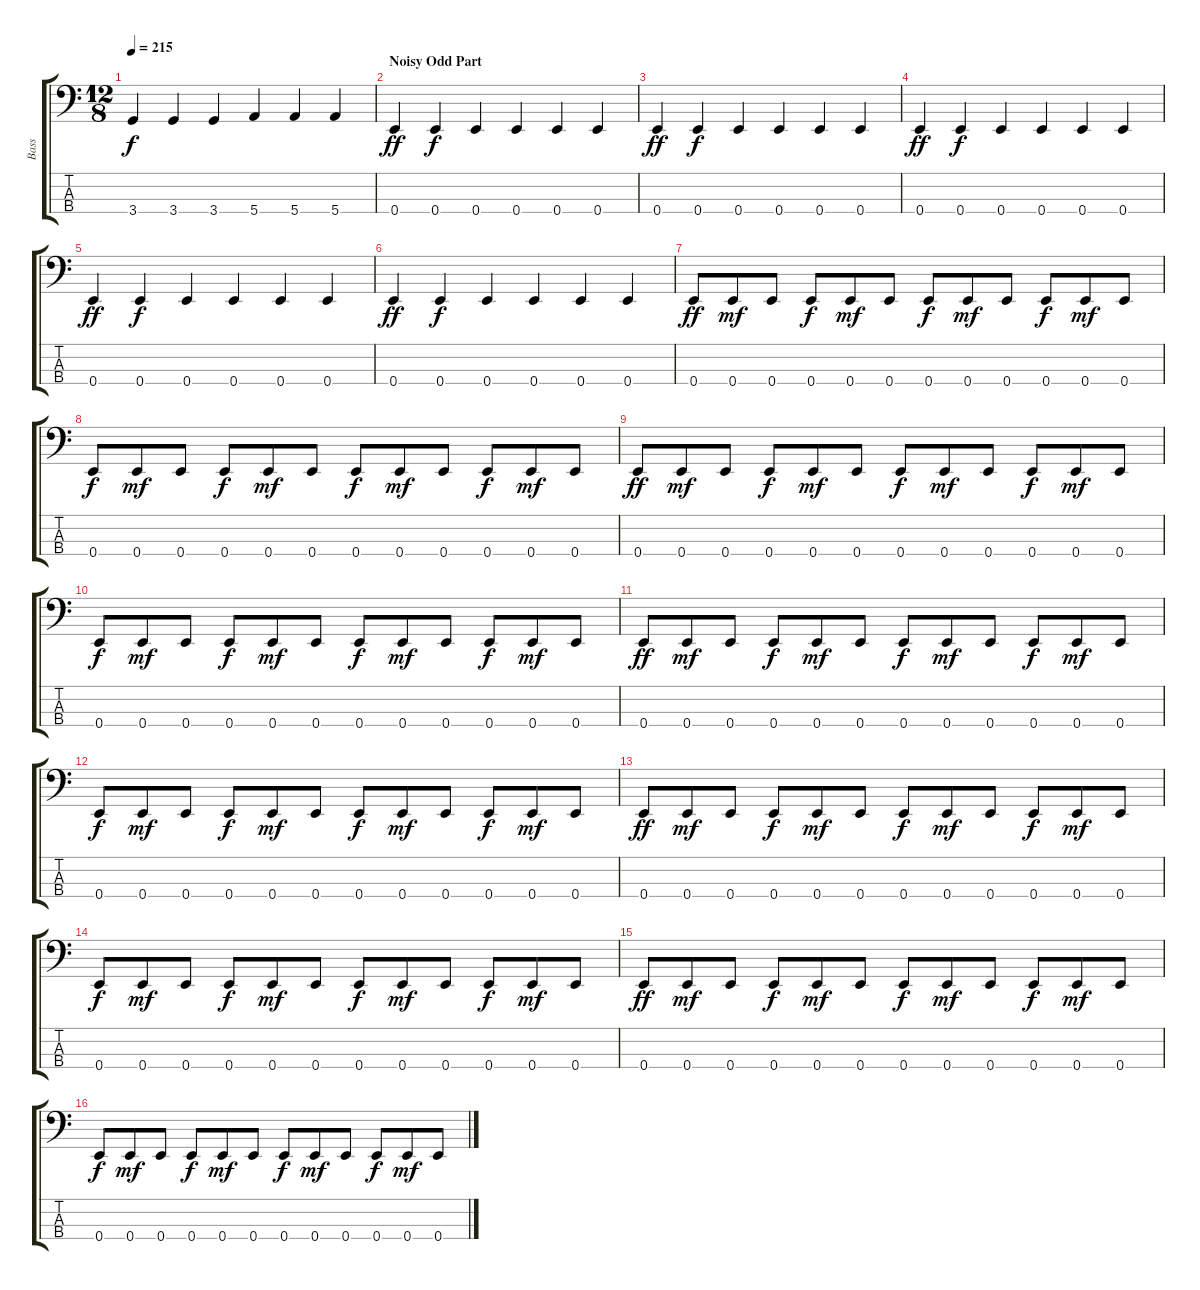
\track ("Bass" "Bass") {instrument electricbassfinger}
\staff {score tabs}
\tuning (G2 D2 A1 E1) {hide}
\ts (12 8)
\tempo 215
\clef f4
\ks c
3.4.4{dy f} 3.4.4 3.4.4 5.4.4 5.4.4 5.4.4 |
\section ("" "Noisy Odd Part")
0.4.4{dy ff} 0.4.4{dy f} 0.4.4 0.4.4 0.4.4 0.4.4 |
0.4.4{dy ff} 0.4.4{dy f} 0.4.4 0.4.4 0.4.4 0.4.4 |
0.4.4{dy ff} 0.4.4{dy f} 0.4.4 0.4.4 0.4.4 0.4.4 |
0.4.4{dy ff} 0.4.4{dy f} 0.4.4 0.4.4 0.4.4 0.4.4 |
0.4.4{dy ff} 0.4.4{dy f} 0.4.4 0.4.4 0.4.4 0.4.4 |
0.4.8{dy ff} 0.4.8{dy mf} 0.4.8 0.4.8{dy f} 0.4.8{dy mf} 0.4.8 0.4.8{dy f} 0.4.8{dy mf} 0.4.8 0.4.8{dy f} 0.4.8{dy mf} 0.4.8 |
0.4.8{dy f} 0.4.8{dy mf} 0.4.8 0.4.8{dy f} 0.4.8{dy mf} 0.4.8 0.4.8{dy f} 0.4.8{dy mf} 0.4.8 0.4.8{dy f} 0.4.8{dy mf} 0.4.8 |
0.4.8{dy ff} 0.4.8{dy mf} 0.4.8 0.4.8{dy f} 0.4.8{dy mf} 0.4.8 0.4.8{dy f} 0.4.8{dy mf} 0.4.8 0.4.8{dy f} 0.4.8{dy mf} 0.4.8 |
0.4.8{dy f} 0.4.8{dy mf} 0.4.8 0.4.8{dy f} 0.4.8{dy mf} 0.4.8 0.4.8{dy f} 0.4.8{dy mf} 0.4.8 0.4.8{dy f} 0.4.8{dy mf} 0.4.8 |
0.4.8{dy ff} 0.4.8{dy mf} 0.4.8 0.4.8{dy f} 0.4.8{dy mf} 0.4.8 0.4.8{dy f} 0.4.8{dy mf} 0.4.8 0.4.8{dy f} 0.4.8{dy mf} 0.4.8 |
0.4.8{dy f} 0.4.8{dy mf} 0.4.8 0.4.8{dy f} 0.4.8{dy mf} 0.4.8 0.4.8{dy f} 0.4.8{dy mf} 0.4.8 0.4.8{dy f} 0.4.8{dy mf} 0.4.8 |
0.4.8{dy ff} 0.4.8{dy mf} 0.4.8 0.4.8{dy f} 0.4.8{dy mf} 0.4.8 0.4.8{dy f} 0.4.8{dy mf} 0.4.8 0.4.8{dy f} 0.4.8{dy mf} 0.4.8 |
0.4.8{dy f} 0.4.8{dy mf} 0.4.8 0.4.8{dy f} 0.4.8{dy mf} 0.4.8 0.4.8{dy f} 0.4.8{dy mf} 0.4.8 0.4.8{dy f} 0.4.8{dy mf} 0.4.8 |
0.4.8{dy ff} 0.4.8{dy mf} 0.4.8 0.4.8{dy f} 0.4.8{dy mf} 0.4.8 0.4.8{dy f} 0.4.8{dy mf} 0.4.8 0.4.8{dy f} 0.4.8{dy mf} 0.4.8 |
0.4.8{dy f} 0.4.8{dy mf} 0.4.8 0.4.8{dy f} 0.4.8{dy mf} 0.4.8 0.4.8{dy f} 0.4.8{dy mf} 0.4.8 0.4.8{dy f} 0.4.8{dy mf} 0.4.8
